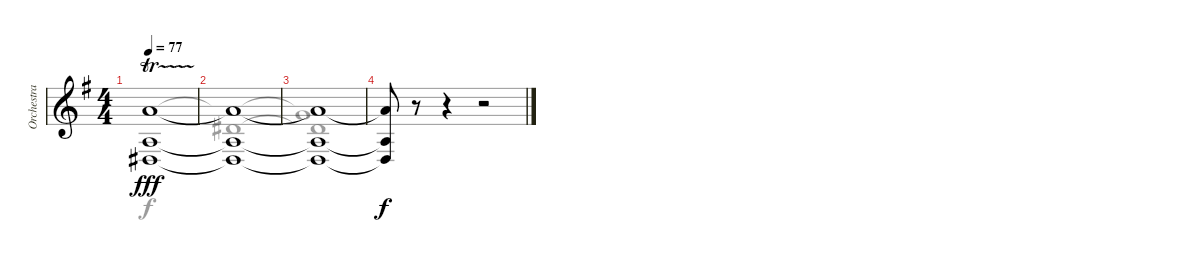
\track ("Orchestra" "Orchestra") {instrument brasssection}
\staff {score}
\tuning (D4 A3 F3 C3 G2 D2) {hide}
\voice
\ts (4 4)
\tempo 77
\clef g2
\ks eminor
(7.1{tr (8 32)} 4.3{tr (5 32)} 3.4).1{dy fff} |
(7.1{t} 4.3{t} 3.4{t}).1 |
(7.1{t} 4.3{t} 3.4{t}).1 |
(7.1{t} 4.3{t} 3.4{t}).8{dy f} r.8 r.4 r.2
\voice
\clef g2
\ottava regular
\simile none
\ks eminor
7.1{t}.1{dy f} |
(7.1{t} 10.3).1 |
(7.1{t} 10.2 10.3{t}).1 |
